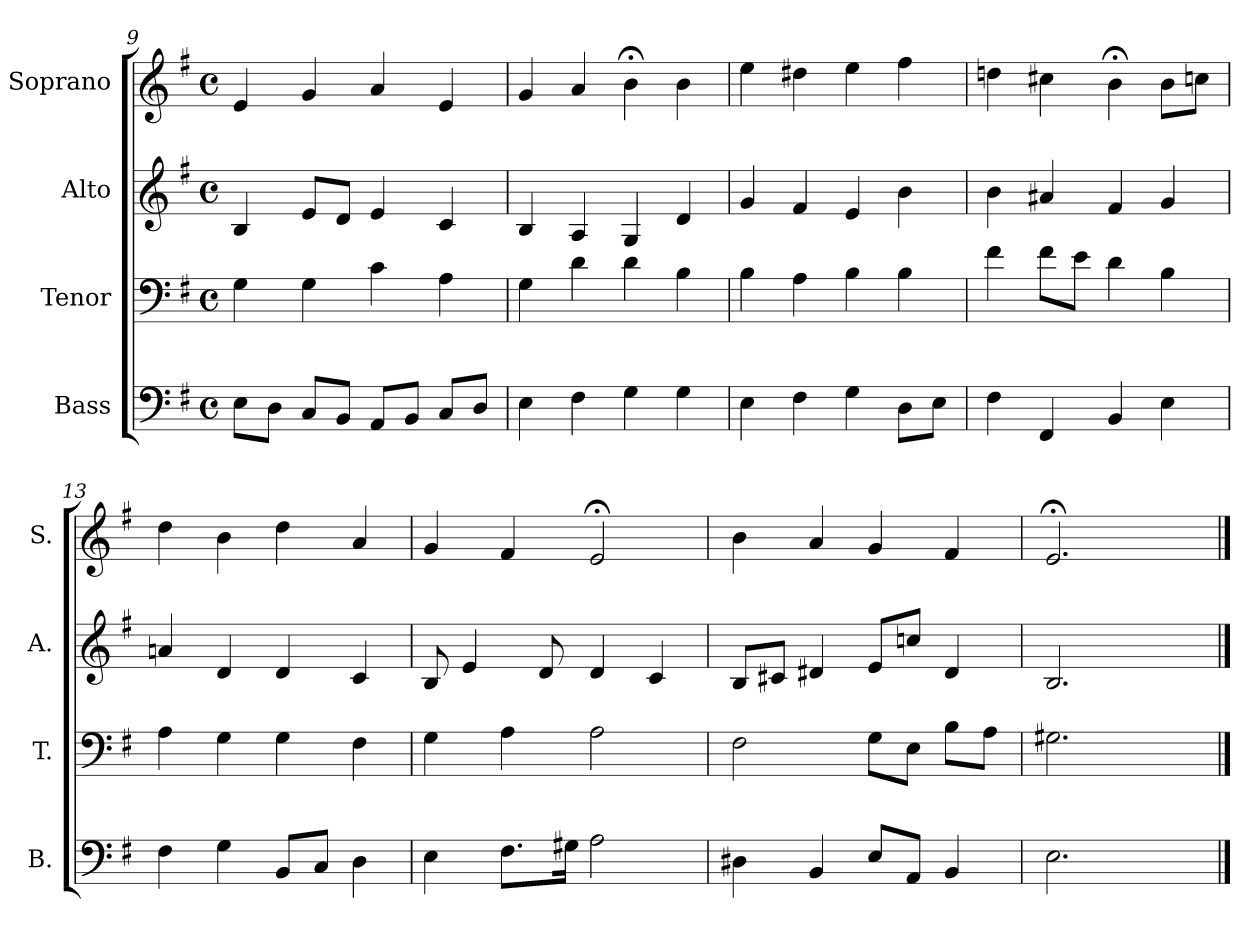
**kern	**kern	**kern	**kern
*part4	*part3	*part2	*part1
*staff4	*staff3	*staff2	*staff1
*I"Bass	*I"Tenor	*I"Alto	*I"Soprano
*I'B.	*I'T.	*I'A.	*I'S.
!!LO:LB:g=z
*clefF4	*clefF4	*clefG2	*clefG2
*k[f#]	*k[f#]	*k[f#]	*k[f#]
*e:	*e:	*e:	*e:
*M4/4	*M4/4	*M4/4	*M4/4
*met(c)	*met(c)	*met(c)	*met(c)
=9	=9	=9	=9
8E\L	4G\	4B/	4e/
8D\J	.	.	.
8C/L	4G\	8e/L	4g/
8BB/J	.	8d/J	.
8AA/L	4c\	4e/	4a/
8BB/J	.	.	.
8C/L	4A\	4c/	4e/
8D/J	.	.	.
=10	=10	=10	=10
4E\	4G\	4B/	4g/
4F#\	4d\	4A/	4a/
4G\	4d\	4G/	4b;<\
4G\	4B\	4d/	4b\
=11	=11	=11	=11
4E\	4B\	4g/	4ee\
4F#\	4A\	4f#/	4dd#X\
4G\	4B\	4e/	4ee\
8D\L	4B\	4b\	4ff#\
8E\J	.	.	.
=12	=12	=12	=12
4F#\	4f#\	4b\	4ddn\
4FF#/	8f#\L	4a#X/	4cc#X\
.	8e\J	.	.
4BB/	4d\	4f#/	4b;<\
4E\	4B\	4g/	8b\L
.	.	.	8ccn\J
!!LO:PB:g=z
=13	=13	=13	=13
4F#\	4A\	4an/	4dd\
4G\	4G\	4d/	4b\
8BB/L	4G\	4d/	4dd\
8C/J	.	.	.
4D\	4F#\	4c/	4a/
=14	=14	=14	=14
4E\	4G\	8B/	4g/
.	.	4e/	.
8.F#\L	4A\	.	4f#/
.	.	8d/	.
16G#X\Jk	.	.	.
2A\	2A\	4d/	2e;</
.	.	4c/	.
=15	=15	=15	=15
4D#X\	2F#\	8B/L	4b\
.	.	8c#X/J	.
4BB/	.	4d#X/	4a/
8E/L	8G\L	8e/L	4g/
8AA/J	8E\J	8ccn/J	.
4BB/	8B\L	4d#/	4f#/
.	8A\J	.	.
=16	=16	=16	=16
2.E\	2.G#X\	2.B/	2.e;</
4ryy	4ryy	4ryy	4ryy
==	==	==	==
*-	*-	*-	*-
